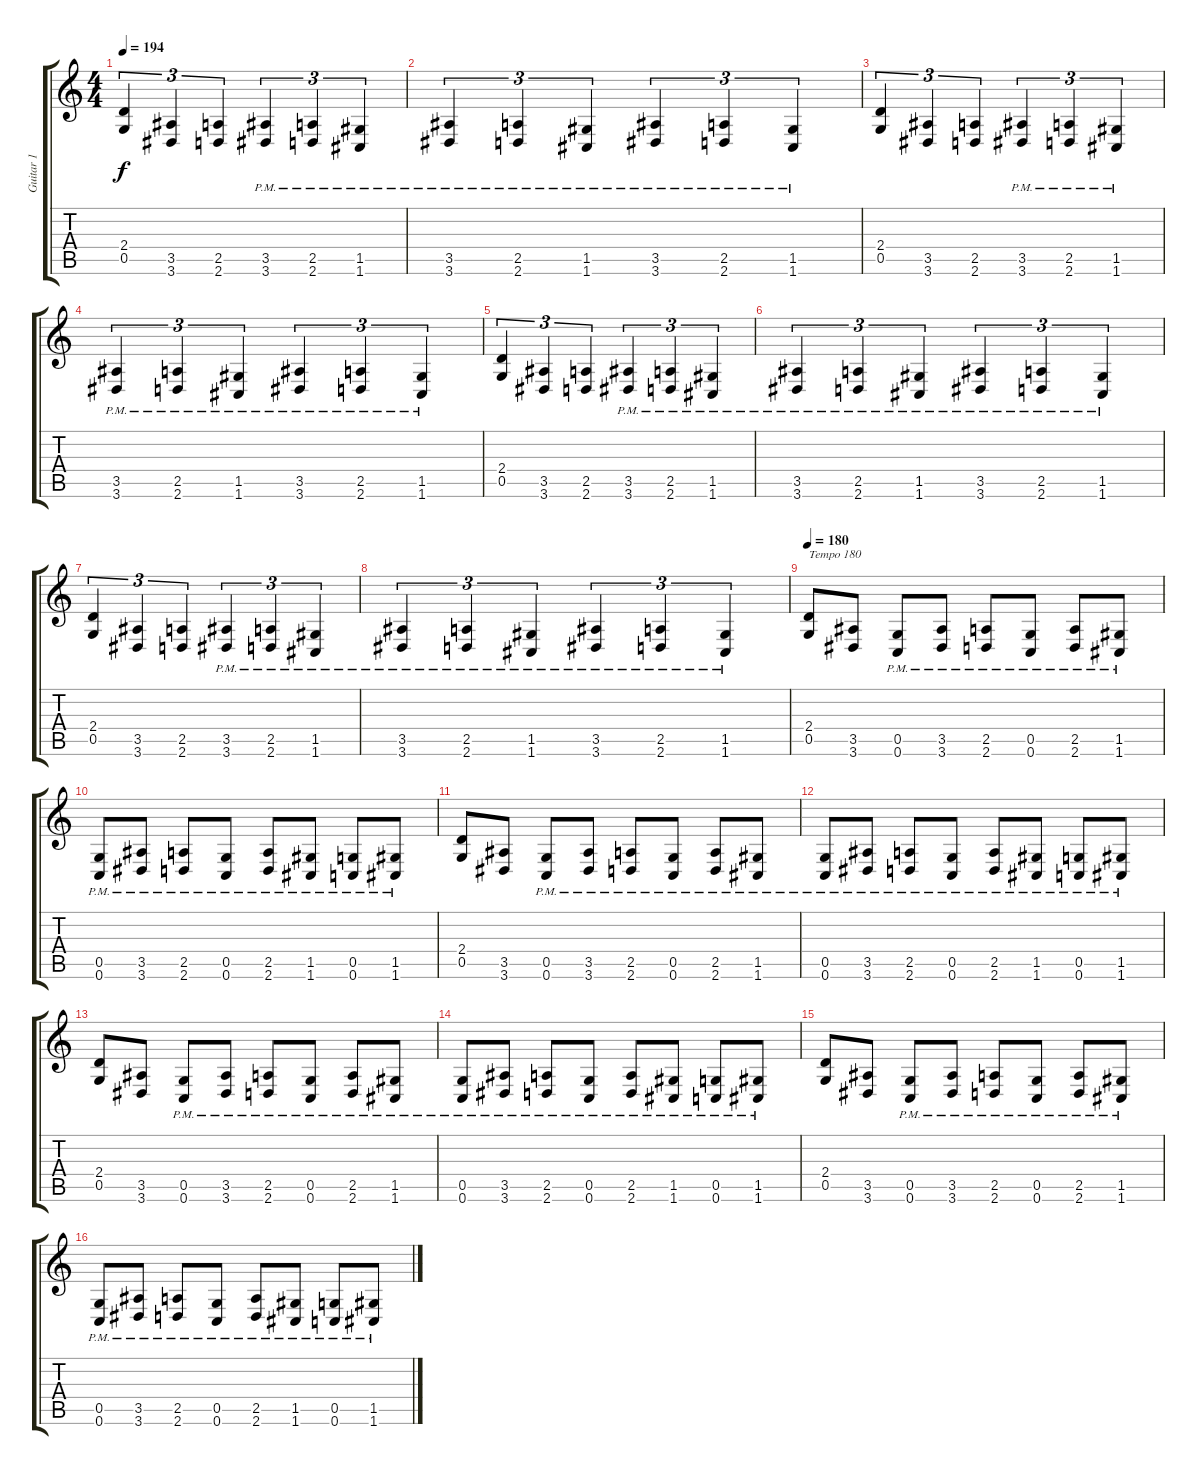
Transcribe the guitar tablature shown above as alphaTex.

\track ("Guitar 1" "Guitar 1") {instrument distortionguitar}
\staff {score tabs}
\tuning (D4 A3 F3 C3 G2 C2) {hide}
\ts (4 4)
\tempo 194
\clef g2
\ks c
(2.4 0.5).4{tu (3 2) dy f} (3.5 3.6).4{tu (3 2)} (2.5 2.6).4{tu (3 2)} (3.5{pm} 3.6{pm}).4{tu (3 2)} (2.5{pm} 2.6{pm}).4{tu (3 2)} (1.5{pm} 1.6{pm}).4{tu (3 2)} |
(3.5{pm} 3.6{pm}).4{tu (3 2)} (2.5{pm} 2.6{pm}).4{tu (3 2)} (1.5{pm} 1.6{pm}).4{tu (3 2)} (3.5{pm} 3.6{pm}).4{tu (3 2)} (2.5{pm} 2.6{pm}).4{tu (3 2)} (1.5{pm} 1.6{pm}).4{tu (3 2)} |
(2.4 0.5).4{tu (3 2)} (3.5 3.6).4{tu (3 2)} (2.5 2.6).4{tu (3 2)} (3.5{pm} 3.6{pm}).4{tu (3 2)} (2.5{pm} 2.6{pm}).4{tu (3 2)} (1.5{pm} 1.6{pm}).4{tu (3 2)} |
(3.5{pm} 3.6{pm}).4{tu (3 2)} (2.5{pm} 2.6{pm}).4{tu (3 2)} (1.5{pm} 1.6{pm}).4{tu (3 2)} (3.5{pm} 3.6{pm}).4{tu (3 2)} (2.5{pm} 2.6{pm}).4{tu (3 2)} (1.5{pm} 1.6{pm}).4{tu (3 2)} |
(2.4 0.5).4{tu (3 2)} (3.5 3.6).4{tu (3 2)} (2.5 2.6).4{tu (3 2)} (3.5{pm} 3.6{pm}).4{tu (3 2)} (2.5{pm} 2.6{pm}).4{tu (3 2)} (1.5{pm} 1.6{pm}).4{tu (3 2)} |
(3.5{pm} 3.6{pm}).4{tu (3 2)} (2.5{pm} 2.6{pm}).4{tu (3 2)} (1.5{pm} 1.6{pm}).4{tu (3 2)} (3.5{pm} 3.6{pm}).4{tu (3 2)} (2.5{pm} 2.6{pm}).4{tu (3 2)} (1.5{pm} 1.6{pm}).4{tu (3 2)} |
(2.4 0.5).4{tu (3 2)} (3.5 3.6).4{tu (3 2)} (2.5 2.6).4{tu (3 2)} (3.5{pm} 3.6{pm}).4{tu (3 2)} (2.5{pm} 2.6{pm}).4{tu (3 2)} (1.5{pm} 1.6{pm}).4{tu (3 2)} |
(3.5{pm} 3.6{pm}).4{tu (3 2)} (2.5{pm} 2.6{pm}).4{tu (3 2)} (1.5{pm} 1.6{pm}).4{tu (3 2)} (3.5{pm} 3.6{pm}).4{tu (3 2)} (2.5{pm} 2.6{pm}).4{tu (3 2)} (1.5{pm} 1.6{pm}).4{tu (3 2)} |
\tempo 180
(2.4 0.5).8{txt "Tempo 180"} (3.5 3.6).8 (0.5{pm} 0.6{pm}).8 (3.5{pm} 3.6{pm}).8 (2.5{pm} 2.6{pm}).8 (0.5{pm} 0.6{pm}).8 (2.5{pm} 2.6{pm}).8 (1.5{pm} 1.6{pm}).8 |
(0.5{pm} 0.6{pm}).8 (3.5{pm} 3.6{pm}).8 (2.5{pm} 2.6{pm}).8 (0.5{pm} 0.6{pm}).8 (2.5{pm} 2.6{pm}).8 (1.5{pm} 1.6{pm}).8 (0.5{pm} 0.6{pm}).8 (1.5{pm} 1.6{pm}).8 |
(2.4 0.5).8 (3.5 3.6).8 (0.5{pm} 0.6{pm}).8 (3.5{pm} 3.6{pm}).8 (2.5{pm} 2.6{pm}).8 (0.5{pm} 0.6{pm}).8 (2.5{pm} 2.6{pm}).8 (1.5{pm} 1.6{pm}).8 |
(0.5{pm} 0.6{pm}).8 (3.5{pm} 3.6{pm}).8 (2.5{pm} 2.6{pm}).8 (0.5{pm} 0.6{pm}).8 (2.5{pm} 2.6{pm}).8 (1.5{pm} 1.6{pm}).8 (0.5{pm} 0.6{pm}).8 (1.5{pm} 1.6{pm}).8 |
(2.4 0.5).8 (3.5 3.6).8 (0.5{pm} 0.6{pm}).8 (3.5{pm} 3.6{pm}).8 (2.5{pm} 2.6{pm}).8 (0.5{pm} 0.6{pm}).8 (2.5{pm} 2.6{pm}).8 (1.5{pm} 1.6{pm}).8 |
(0.5{pm} 0.6{pm}).8 (3.5{pm} 3.6{pm}).8 (2.5{pm} 2.6{pm}).8 (0.5{pm} 0.6{pm}).8 (2.5{pm} 2.6{pm}).8 (1.5{pm} 1.6{pm}).8 (0.5{pm} 0.6{pm}).8 (1.5{pm} 1.6{pm}).8 |
(2.4 0.5).8 (3.5 3.6).8 (0.5{pm} 0.6{pm}).8 (3.5{pm} 3.6{pm}).8 (2.5{pm} 2.6{pm}).8 (0.5{pm} 0.6{pm}).8 (2.5{pm} 2.6{pm}).8 (1.5{pm} 1.6{pm}).8 |
(0.5{pm} 0.6{pm}).8 (3.5{pm} 3.6{pm}).8 (2.5{pm} 2.6{pm}).8 (0.5{pm} 0.6{pm}).8 (2.5{pm} 2.6{pm}).8 (1.5{pm} 1.6{pm}).8 (0.5{pm} 0.6{pm}).8 (1.5{pm} 1.6{pm}).8
